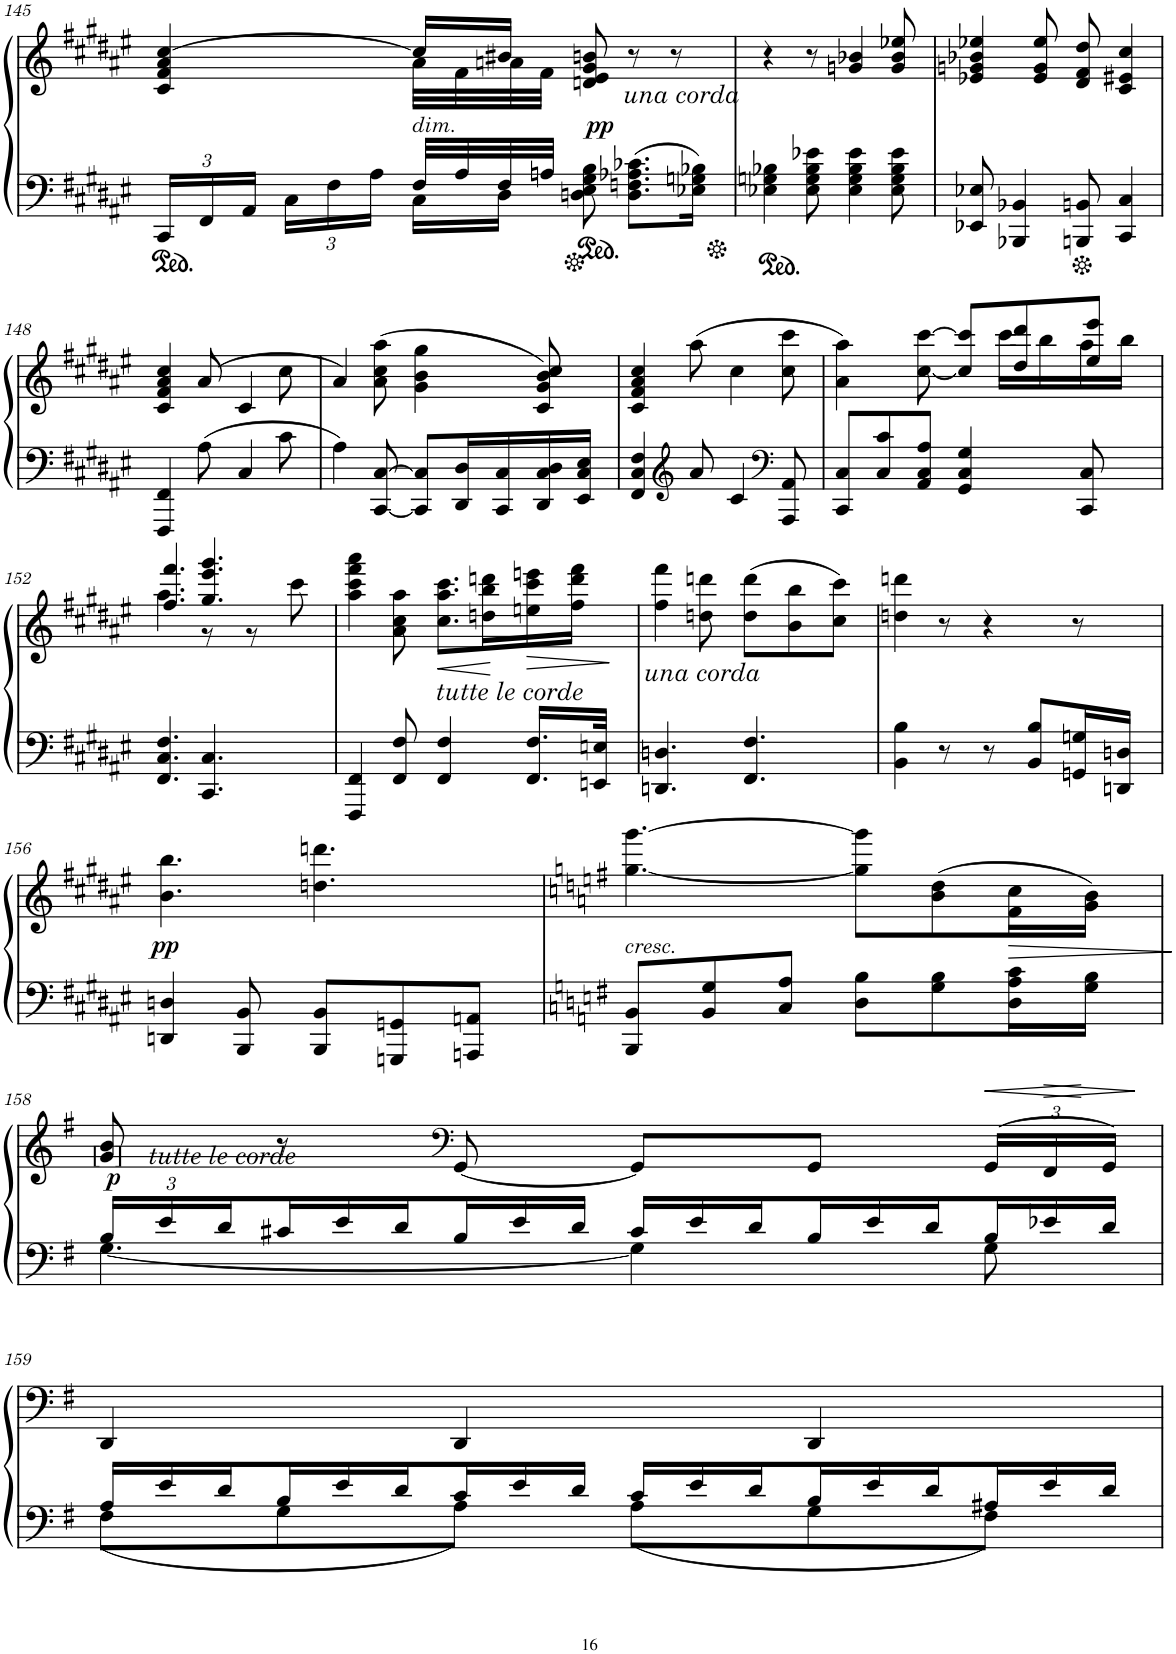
**kern	**kern	**dynam
*part1	*part1	*part1
*staff2	*staff1	*staff1/2
*I"Piano	*	*
*I'Pno.	*	*
!!LO:PB:g=z
*clefF4	*clefG2	*
*k[f#c#g#d#a#e#]	*k[f#c#g#d#a#e#]	*
*M6/8	*M6/8	*
*Xbrackettup	*	*
=145	=145	=145
*^	*^	*
24CC#/LL	4ryy	4c#/ 4f#/ 4a#/ [4cc#/	4ryy	.
24FF#/	.	.	.	.
24AA#/JJ	.	.	.	.
24C#\LL	.	.	.	.
24F#\	.	.	.	.
24A#\JJ	.	.	.	.
!	!	!LO:TX:b:i:t=dim.	!	!
32F#/LLL	16C#\LL	16cc#/LL]	32a#\LLL	.
32A#/	.	.	32f#\	.
32F#/	16D#\JJ	16b#X/JJ	32an\	.
32An/JJJ	.	.	32f#\JJJ	.
!	!	!LO:TX:b:i:t=una corda	!	!
!	!	!	!	!LO:DY:b
8Dn\ 8E#\ 8G#\ 8B\	4.ryy	8dn/ 8e#/ 8g#/ 8bn/	4.ryy	pp
8.D\ 8.Fn\ 8.A-X\ 8.c-X\L	.	8r	.	.
.	.	8r	.	.
16E-X\ 16Gn\ 16B-X\Jk	.	.	.	.
*v	*v	*	*	*
*	*v	*v	*
=146	=146	=146
4E-X\ 4Gn\ 4B-X\	4r	.
8E-\ 8G\ 8B-\ 8e-X\	8r	.
4E-\ 4G\ 4B-\ 4e-\	4gn/ 4b-X/	.
8E-\ 8G\ 8B-\ 8e-\	8g/ 8b-/ 8ee-X/	.
=147	=147	=147
8EE-X/ 8E-X/	4e-X/ 4gn/ 4b-X/ 4ee-X/	.
4BBB-X/ 4BB-X/	.	.
.	8e-/ 8g/ 8ee-/	.
8BBBn/ 8BBn/	8d#/ 8f#/ 8dd#/	.
4CC#/ 4C#/	4c#/ 4e#X/ 4cc#/	.
!!LO:LB:g=z
=148	=148	=148
4FFF#/ 4FF#/	4c#/ 4f#/ 4a#/ 4cc#/	.
8A#\	(8a#/	.
4C#/	4c#/	.
8c#\	8cc#\	.
=149	=149	=149
4A#\	4a#/)	.
[8CC#/ [8C#/	(8a#\ 8cc#\ 8aa#\	.
8CC#/] 8C#/]L	4g#\ 4b\ 4gg#\	.
16DD#/ 16D#/L	.	.
16CC#/ 16C#/	.	.
16DD#/ 16C#/ 16D#/	8c#/ 8g#/ 8b/ 8cc#/)	.
16EE#/ 16C#/ 16E#/JJ	.	.
=150	=150	=150
4FF#/ 4C#/ 4F#/	4c#/ 4f#/ 4a#/ 4cc#/	.
*clefG2	*	*
8a#/	(8aa#\	.
4c#/	4cc#\	.
*clefF4	*	*
8AAA#/ 8AA#/	8cc#\ 8ccc#\	.
=151	=151	=151
*	*^	*
8CC#/ 8C#/L	4a#\ 4aa#\)	2ryy	.
8C#/ 8c#/	.	.	.
8AA#/ 8C#/ 8A#/J	[8cc#\ [>8ccc#\	.	.
4GG#/ 4C#/ 4G#/	8cc#/] 8ccc#/]L	.	.
.	8dd#/ 8ddd#/	16ccc#\LL	.
.	.	16bb\	.
8CC#/ 8C#/	8ee#/ 8eee#/J	16aa#\	.
.	.	16bb\JJ	.
!!LO:LB:g=z	!!
=152	=152	=152	=152
4.FF#/ 4.C#/ 4.F#/	4.ff#/ 4.fff#/	4.aa#\	.
4.CC#/ 4.C#/	4.gg#/ 4.eee#/ 4.ggg#/	8r	.
.	.	8r	.
.	.	8ccc#\	.
*	*v	*v	*
=153	=153	=153
4FFF#/ 4FF#/	4aa#\ 4ccc#\ 4fff#\ 4aaa#\	.
8FF#/ 8F#/	8a#\ 8cc#\ 8aa#\	.
!	!LO:TX:b:i:t=tutte le corde	!
!	!	!LO:HP:b
4FF#/ 4F#/	8.cc#\ 8.aa#\ 8.ccc#\L	<
.	16ddn\ 16bb\ 16dddn\L	[
!	!	!LO:HP:b
16.FF#/ 16.F#/LL	16een\ 16ccc#\ 16eeen\	>
.	16ff#\ 16ddd\ 16fff#\JJ	.
32EEn/ 32En/JJk	.	.
.	.	]
=154	=154	=154
!	!LO:TX:b:i:t=una corda	!
4.DDn/ 4.Dn/	4ff#\ 4fff#\	.
.	8ddn\ 8dddn\	.
4.FF#/ 4.F#/	(8dd\ 8ddd\L	.
.	8b\ 8bb\	.
.	8cc#\ 8ccc#\J)	.
=155	=155	=155
4BB\ 4B\	4ddn\ 4dddn\	.
8r	8r	.
8r	4r	.
8BB/ 8B/L	.	.
16GGn/ 16Gn/L	8r	.
16DDn/ 16Dn/JJ	.	.
!!LO:LB:g=z
=156	=156	=156
!	!	!LO:DY:b
4DDn/ 4Dn/	4.b\ 4.bb\	pp
8BBB/ 8BB/	.	.
8BBB/ 8BB/L	4.ddn\ 4.dddn\	.
8GGGn/ 8GGn/	.	.
8AAAn/ 8AAn/J	.	.
=157	=157	=157
*k[f#]	*k[f#]	*
!	!LO:TX:b:i:t=cresc.	!
8BBB/ 8BB/L	[4.gg\ [4.ggg\	.
8BB/ 8G/	.	.
8C/ 8A/J	.	.
8D\ 8B\L	8gg\] 8ggg\]L	.
8G\ 8B\	(8b\ 8dd\	.
!	!	!LO:HP:b
16D\ 16A\ 16c\L	16f#\ 16cc\L	>
16G\ 16B\JJ	16g\ 16b\JJ)	.
.	.	]
!!LO:LB:g=z
=158	=158	=158
*^	*	*
!	!	!LO:TX:a:i:t=tutte le corde	!
!	!	!LO:TX:a:t=[  ]	!
!	!	!	!LO:DY:b
24B/LL	[4.G\	8g/ 8b/	p
24e/	.	.	.
24d/	.	.	.
*Xtuplet	*	*	*
24c#X/	.	8r	.
24e/	.	.	.
24d/	.	.	.
*	*	*clefF4	*
24B/	.	[8GG/	.
24e/	.	.	.
24d/JJ	.	.	.
24c#/LL	4G\]	8GG/L]	.
24e/	.	.	.
24d/	.	.	.
24B/	.	8GG/J	.
24e/	.	.	.
24d/	.	.	.
*	*	*Xbrackettup	*
!	!	!	!LO:HP:b
24B/	8G\	(>24GG/LL	<
!	!	!	!LO:HP:b
24e-X/	.	24FF#/	>
24d/JJ	.	24GG/JJ)	[
*v	*v	*	*
.	.	]
!!LO:LB:g=z
=159	=159	=159
*^	*	*
24A/LL	8F#\L	4DD/	.
24e/	.	.	.
24d/	.	.	.
24B/	8G\	.	.
24e/	.	.	.
24d/	.	.	.
24c/	8A\J	4DD/	.
24e/	.	.	.
24d/JJ	.	.	.
24c/LL	8A\L	.	.
24e/	.	.	.
24d/	.	.	.
24B/	8G\	4DD/	.
24e/	.	.	.
24d/	.	.	.
24A#X/	8F#\J	.	.
24e/	.	.	.
24d/JJ	.	.	.
*v	*v	*	*
=	=	=
*-	*-	*-
